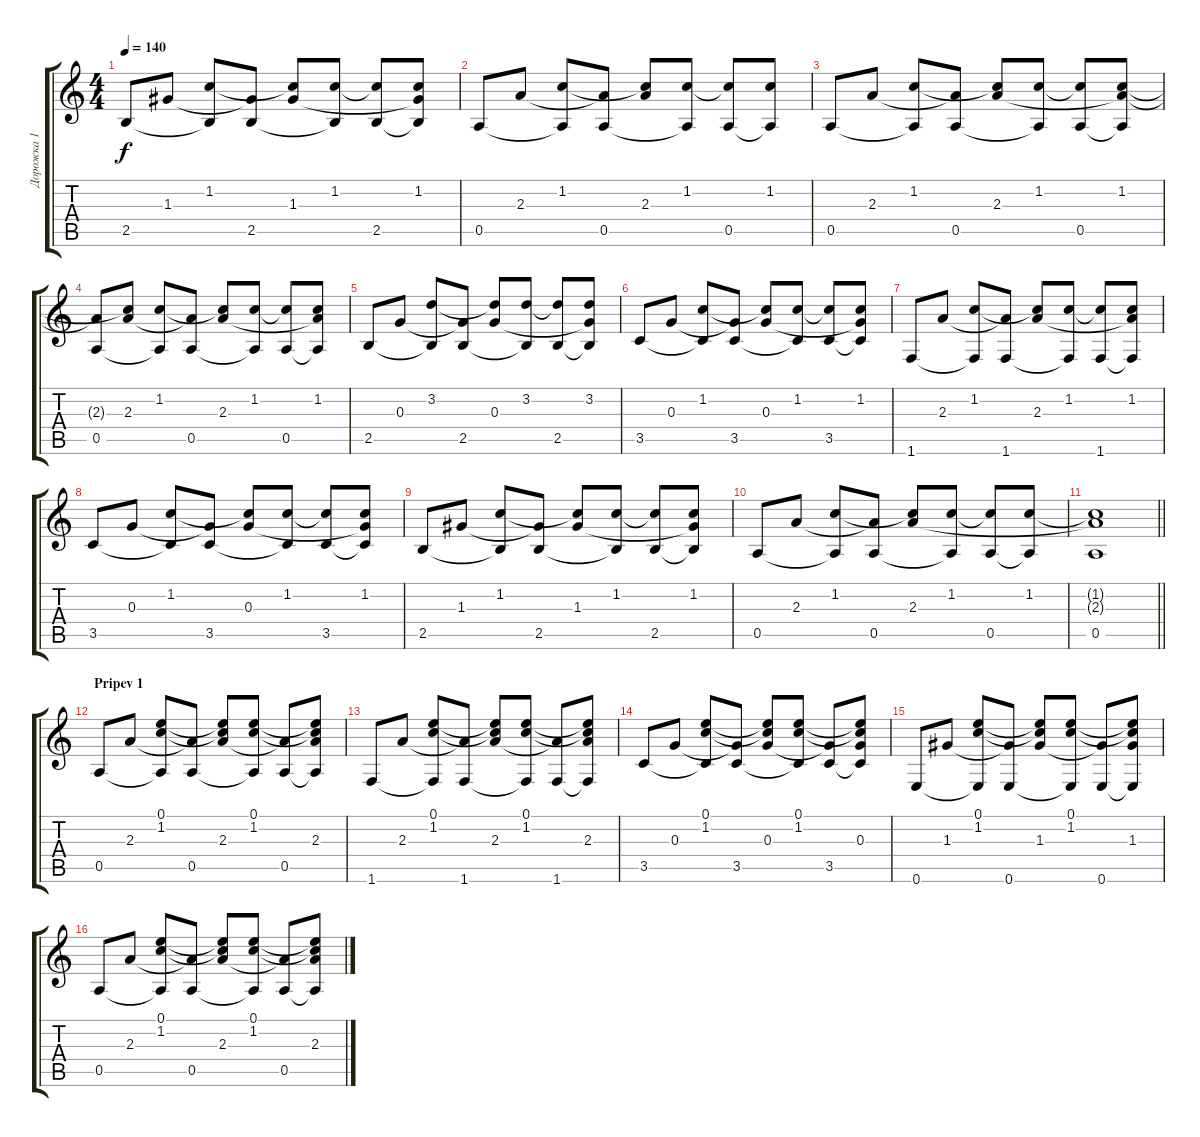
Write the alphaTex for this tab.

\track ("Дорожка 1" "Дорожка 1") {instrument acousticguitarsteel}
\staff {score tabs}
\tuning (E4 B3 G3 D3 A2 E2) {hide}
\ts (4 4)
\tempo 140
\clef g2
\ks c
2.5.8{dy f} 1.3.8 (1.2 2.5{t}).8 (1.3{t} 2.5).8 (1.2{t} 1.3).8 (1.2 2.5{t}).8 (1.2{t} 2.5).8 (1.2 1.3{t} 2.5{t}).8 |
0.5.8 2.3.8 (1.2 0.5{t}).8 (2.3{t} 0.5).8 (1.2{t} 2.3).8 (1.2 0.5{t}).8 (1.2{t} 0.5).8 (1.2 0.5{t}).8 |
0.5.8 2.3.8 (1.2 0.5{t}).8 (2.3{t} 0.5).8 (1.2{t} 2.3).8 (1.2 0.5{t}).8 (1.2{t} 0.5).8 (1.2 2.3{t} 0.5{t}).8 |
(2.3{t} 0.5).8 (1.2{t} 2.3).8 (1.2 0.5{t}).8 (2.3{t} 0.5).8 (1.2{t} 2.3).8 (1.2 0.5{t}).8 (1.2{t} 0.5).8 (1.2 2.3{t} 0.5{t}).8 |
2.5.8 0.3.8 (3.2 2.5{t}).8 (0.3{t} 2.5).8 (3.2{t} 0.3).8 (3.2 2.5{t}).8 (3.2{t} 2.5).8 (3.2 0.3{t} 2.5{t}).8 |
3.5.8 0.3.8 (1.2 3.5{t}).8 (0.3{t} 3.5).8 (1.2{t} 0.3).8 (1.2 3.5{t}).8 (1.2{t} 3.5).8 (1.2 0.3{t} 3.5{t}).8 |
1.6.8 2.3.8 (1.2 1.6{t}).8 (2.3{t} 1.6).8 (1.2{t} 2.3).8 (1.2 1.6{t}).8 (1.2{t} 1.6).8 (1.2 2.3{t} 1.6{t}).8 |
3.5.8 0.3.8 (1.2 3.5{t}).8 (0.3{t} 3.5).8 (1.2{t} 0.3).8 (1.2 3.5{t}).8 (1.2{t} 3.5).8 (1.2 0.3{t} 3.5{t}).8 |
2.5.8 1.3.8 (1.2 2.5{t}).8 (1.3{t} 2.5).8 (1.2{t} 1.3).8 (1.2 2.5{t}).8 (1.2{t} 2.5).8 (1.2 1.3{t} 2.5{t}).8 |
0.5.8 2.3.8 (1.2 0.5{t}).8 (2.3{t} 0.5).8 (1.2{t} 2.3).8 (1.2 0.5{t}).8 (1.2{t} 0.5).8 (1.2 0.5{t}).8 |
\barLineRight lightlight
(1.2{t} 2.3{t} 0.5).1 |
\section ("" "Pripev 1")
0.5.8 2.3.8 (0.1 1.2 0.5{t}).8 (2.3{t} 0.5).8 (0.1{t} 1.2{t} 2.3).8 (0.1 1.2 0.5{t}).8 (2.3{t} 0.5).8 (0.1{t} 1.2{t} 2.3 0.5{t}).8 |
1.6.8 2.3.8 (0.1 1.2 1.6{t}).8 (2.3{t} 1.6).8 (0.1{t} 1.2{t} 2.3).8 (0.1 1.2 1.6{t}).8 (2.3{t} 1.6).8 (0.1{t} 1.2{t} 2.3 1.6{t}).8 |
3.5.8 0.3.8 (0.1 1.2 3.5{t}).8 (0.3{t} 3.5).8 (0.1{t} 1.2{t} 0.3).8 (0.1 1.2 3.5{t}).8 (0.3{t} 3.5).8 (0.1{t} 1.2{t} 0.3 3.5{t}).8 |
0.6.8 1.3.8 (0.1 1.2 0.6{t}).8 (1.3{t} 0.6).8 (0.1{t} 1.2{t} 1.3).8 (0.1 1.2 0.6{t}).8 (1.3{t} 0.6).8 (0.1{t} 1.2{t} 1.3 0.6{t}).8 |
0.5.8 2.3.8 (0.1 1.2 0.5{t}).8 (2.3{t} 0.5).8 (0.1{t} 1.2{t} 2.3).8 (0.1 1.2 0.5{t}).8 (2.3{t} 0.5).8 (0.1{t} 1.2{t} 2.3 0.5{t}).8
